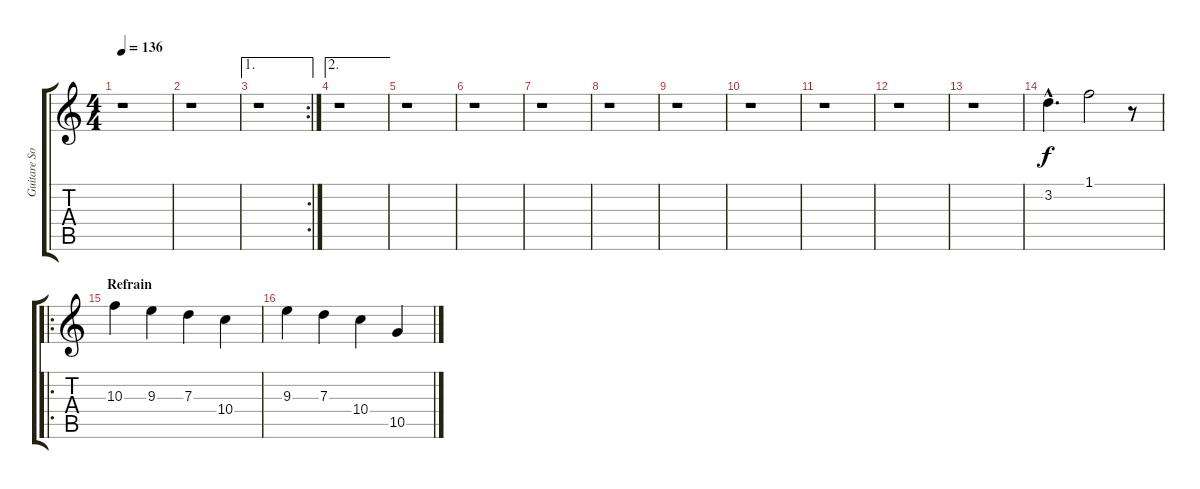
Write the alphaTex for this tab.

\track ("Guitare Solo" "Guitare So") {instrument distortionguitar}
\staff {score tabs}
\tuning (E4 B3 G3 D3 A2 E2) {hide}
\ts (4 4)
\tempo 136
\clef g2
\ks c
r.1{dy ppp} |
r.1 |
\ae 1
\rc 2
r.1 |
\ae 2
r.1 |
r.1 |
r.1 |
r.1 |
r.1 |
r.1 |
r.1 |
r.1 |
r.1 |
r.1 |
3.2{hac}.4{d dy f instrument electricguitarclean} 1.1.2 r.8 |
\ro
\section ("" "Refrain")
10.3.4{volume 13 instrument distortionguitar} 9.3.4 7.3.4 10.4.4 |
9.3.4 7.3.4 10.4.4 10.5.4
